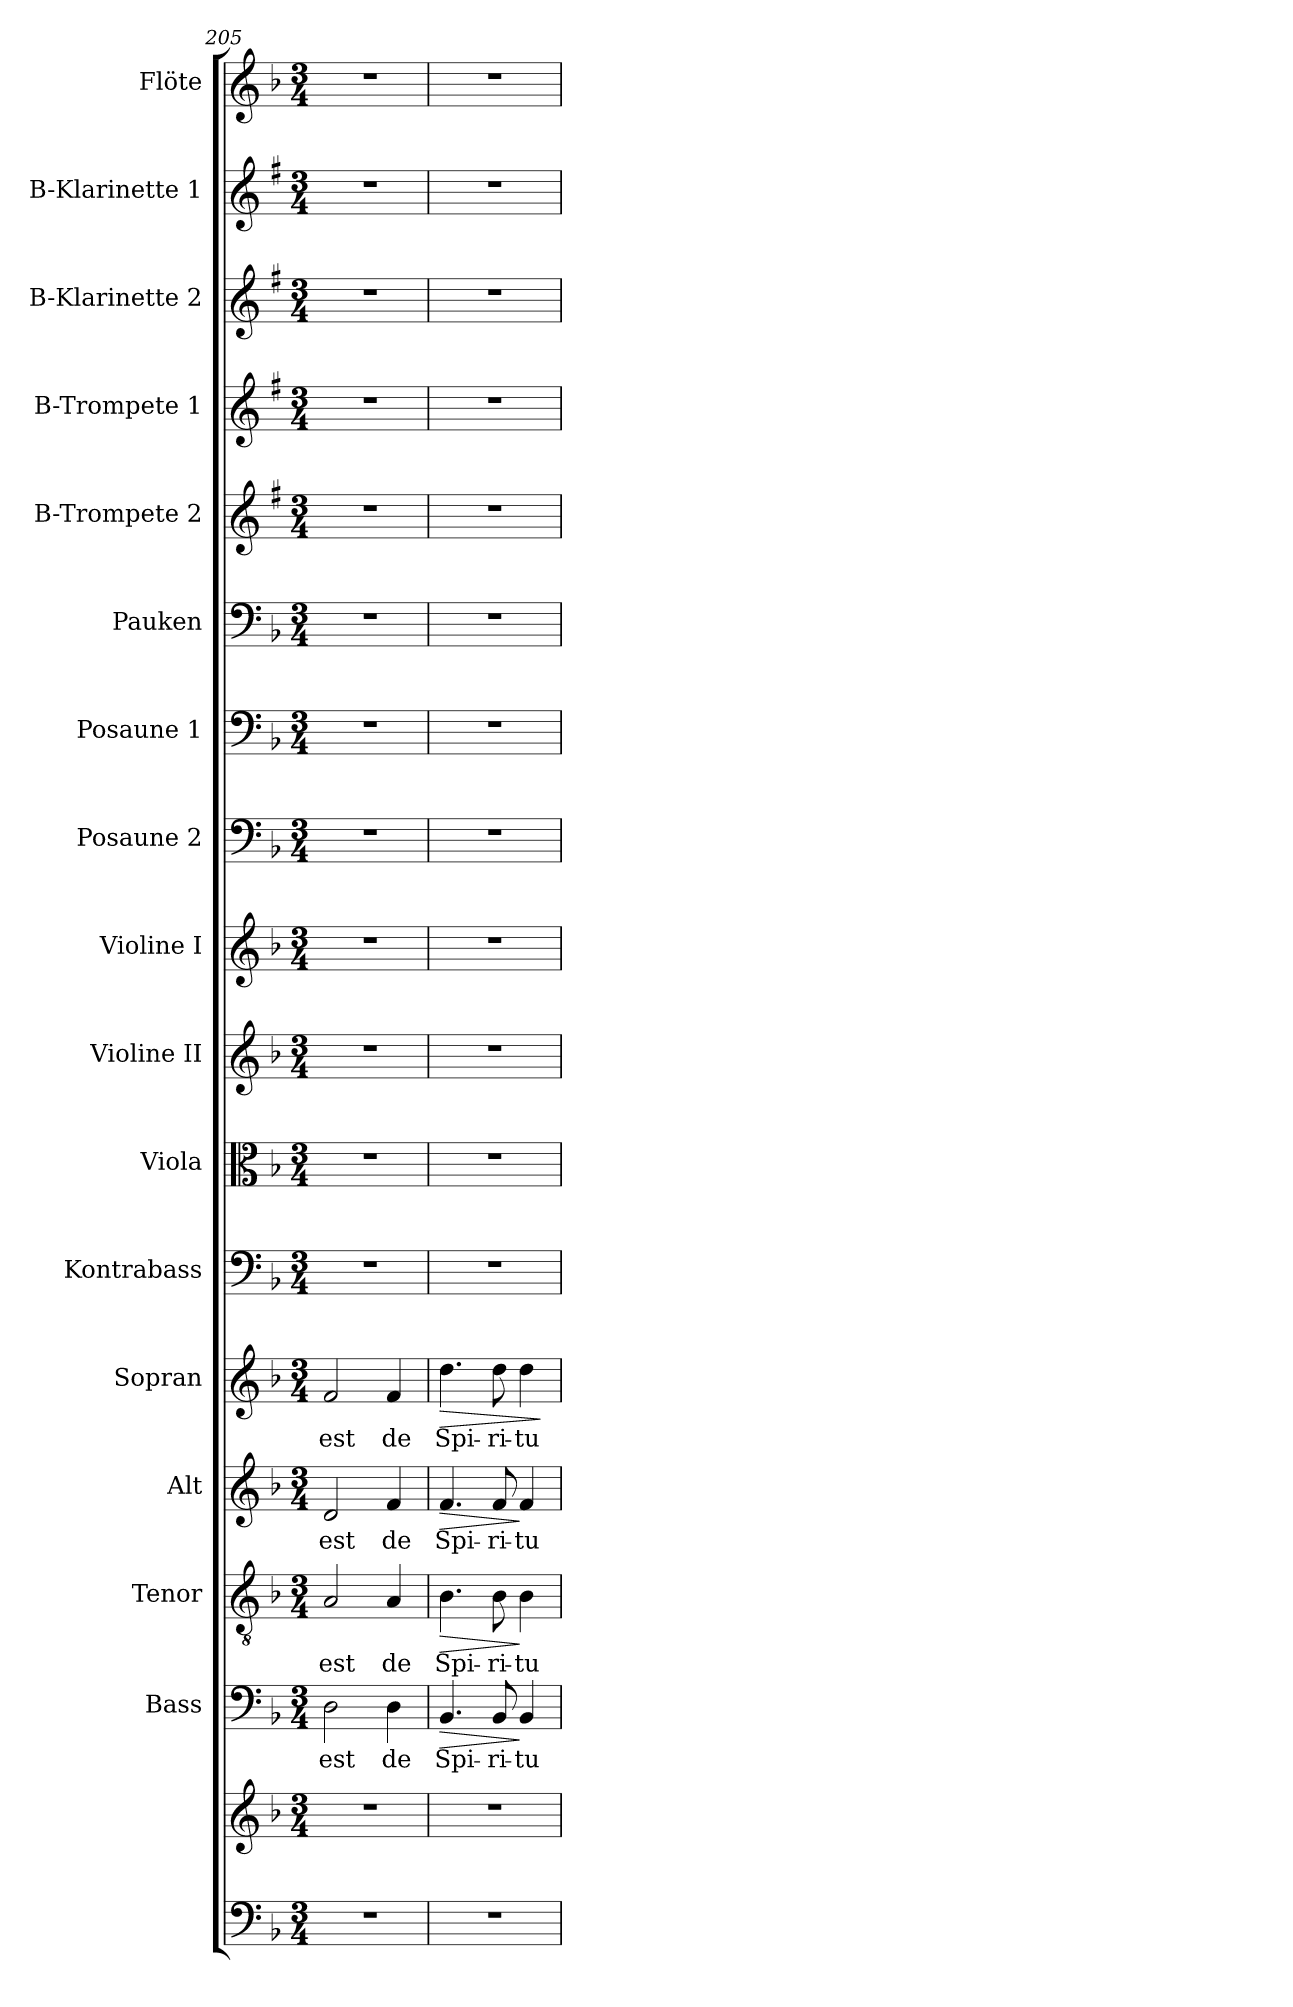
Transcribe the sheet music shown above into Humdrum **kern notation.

**kern	**kern	**kern	**text	**dynam	**kern	**text	**dynam	**kern	**text	**dynam	**kern	**text	**dynam	**kern	**kern	**kern	**kern	**kern	**kern	**kern	**kern	**kern	**kern	**kern	**kern
*part17	*part17	*part16	*part16	*part16	*part15	*part15	*part15	*part14	*part14	*part14	*part13	*part13	*part13	*part12	*part11	*part10	*part9	*part8	*part7	*part6	*part5	*part4	*part3	*part2	*part1
*staff18	*staff17	*staff16	*staff16	*staff16	*staff15	*staff15	*staff15	*staff14	*staff14	*staff14	*staff13	*staff13	*staff13	*staff12	*staff11	*staff10	*staff9	*staff8	*staff7	*staff6	*staff5	*staff4	*staff3	*staff2	*staff1
*	*	*I"Bass	*	*	*I"Tenor	*	*	*I"Alt	*	*	*I"Sopran	*	*	*I"Kontrabass	*I"Viola	*I"Violine II	*I"Violine I	*I"Posaune 2	*I"Posaune 1	*I"Pauken	*I"B-Trompete 2	*I"B-Trompete 1	*I"B-Klarinette 2	*I"B-Klarinette 1	*I"Flöte
*	*	*I'B.	*	*	*I'T.	*	*	*I'A.	*	*	*I'S.	*	*	*I'Kb.	*I'Vla.	*I'Vl. II	*I'Vl. I	*I'Pos. 2	*I'Pos. 1	*I'Pk.	*I'B Trp. 2	*I'B Trp. 1	*I'B Kl. 2	*I'B Kl. 1	*I'Fl.
*clefF4	*clefG2	*clefF4	*	*	*clefGv2	*	*	*clefG2	*	*	*clefG2	*	*	*clefF4	*clefC3	*clefG2	*clefG2	*clefF4	*clefF4	*clefF4	*clefG2	*clefG2	*clefG2	*clefG2	*clefG2
*	*	*	*	*	*	*	*	*	*	*	*	*	*	*ITrd7c12	*	*	*	*	*	*	*ITrd1c2	*ITrd1c2	*ITrd1c2	*ITrd1c2	*
*k[b-]	*k[b-]	*k[b-]	*	*	*k[b-]	*	*	*k[b-]	*	*	*k[b-]	*	*	*k[b-]	*k[b-]	*k[b-]	*k[b-]	*k[b-]	*k[b-]	*k[b-]	*k[b-]	*k[b-]	*k[b-]	*k[b-]	*k[b-]
*F:	*F:	*F:	*	*	*F:	*	*	*F:	*	*	*F:	*	*	*F:	*F:	*F:	*F:	*F:	*F:	*F:	*F:	*F:	*F:	*F:	*F:
*M3/4	*M3/4	*M3/4	*	*	*M3/4	*	*	*M3/4	*	*	*M3/4	*	*	*M3/4	*M3/4	*M3/4	*M3/4	*M3/4	*M3/4	*M3/4	*M3/4	*M3/4	*M3/4	*M3/4	*M3/4
=205	=205	=205	=205	=205	=205	=205	=205	=205	=205	=205	=205	=205	=205	=205	=205	=205	=205	=205	=205	=205	=205	=205	=205	=205	=205
!	!	!	!LO:LY:b	!	!	!LO:LY:b	!	!	!LO:LY:b	!	!	!LO:LY:b	!	!	!	!	!	!	!	!	!	!	!	!	!
2.r	2.r	2D\	est	.	2A/	est	.	2d/	est	.	2f/	est	.	2.r	2.r	2.r	2.r	2.r	2.r	2.r	2.r	2.r	2.r	2.r	2.r
!	!	!	!LO:LY:b	!	!	!LO:LY:b	!	!	!LO:LY:b	!	!	!LO:LY:b	!	!	!	!	!	!	!	!	!	!	!	!	!
.	.	4D\	de	.	4A/	de	.	4f/	de	.	4f/	de	.	.	.	.	.	.	.	.	.	.	.	.	.
=206	=206	=206	=206	=206	=206	=206	=206	=206	=206	=206	=206	=206	=206	=206	=206	=206	=206	=206	=206	=206	=206	=206	=206	=206	=206
!	!	!	!LO:LY:b	!LO:HP:b	!	!LO:LY:b	!LO:HP:b	!	!LO:LY:b	!LO:HP:b	!	!LO:LY:b	!LO:HP:b	!	!	!	!	!	!	!	!	!	!	!	!
2.r	2.r	4.BB-/	Spi-	>	4.B-\	Spi-	>	4.f/	Spi-	>	4.dd\	Spi-	>	2.r	2.r	2.r	2.r	2.r	2.r	2.r	2.r	2.r	2.r	2.r	2.r
!	!	!	!LO:LY:b	!	!	!LO:LY:b	!	!	!LO:LY:b	!	!	!LO:LY:b	!	!	!	!	!	!	!	!	!	!	!	!	!
.	.	8BB-/	-ri-	.	8B-\	-ri-	.	8f/	-ri-	.	8dd\	-ri-	.	.	.	.	.	.	.	.	.	.	.	.	.
!	!	!	!LO:LY:b	!	!	!LO:LY:b	!	!	!LO:LY:b	!	!	!LO:LY:b	!	!	!	!	!	!	!	!	!	!	!	!	!
.	.	4BB-/	-tu	]	4B-\	-tu	]	4f/	-tu	]	4dd\	-tu	.	.	.	.	.	.	.	.	.	.	.	.	.
.	.	.	.	.	.	.	.	.	.	.	.	.	]	.	.	.	.	.	.	.	.	.	.	.	.
=	=	=	=	=	=	=	=	=	=	=	=	=	=	=	=	=	=	=	=	=	=	=	=	=	=
*-	*-	*-	*-	*-	*-	*-	*-	*-	*-	*-	*-	*-	*-	*-	*-	*-	*-	*-	*-	*-	*-	*-	*-	*-	*-
